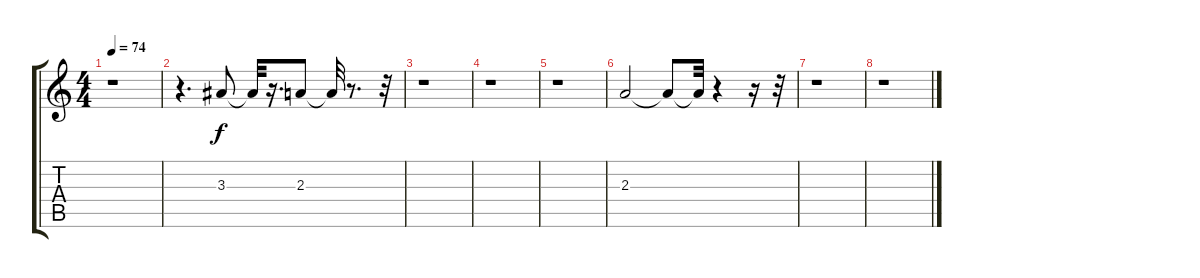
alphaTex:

\track "" {instrument acousticguitarsteel}
\staff {score tabs}
\tuning (E4 B3 G3 D3 A2 E2) {hide}
\ts (4 4)
\tempo 74
\clef g2
\ks c
r.1{dy f} |
r.4{d} 3.3.8 3.3{t}.32 r.16{d} 2.3.8 2.3{t}.32 r.8{d} r.32 |
r.1 |
r.1 |
r.1 |
2.3.2 2.3{t}.8 2.3{t}.32 r.4 r.16 r.32 |
r.1 |
r.1
